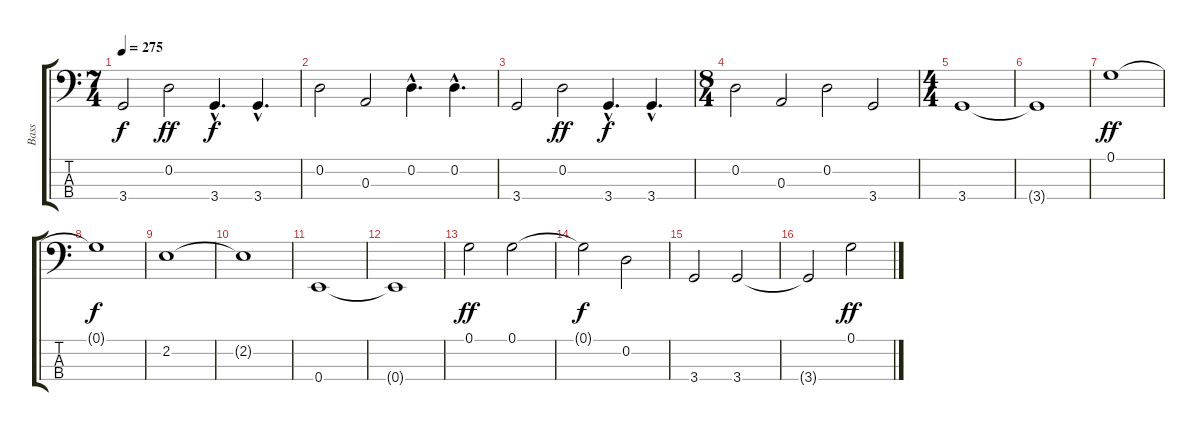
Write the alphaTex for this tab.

\track ("Bass" "Bass") {instrument acousticbass}
\staff {score tabs}
\tuning (G2 D2 A1 E1) {hide}
\ts (7 4)
\tempo 275
\clef f4
\ks c
3.4.2{dy f} 0.2.2{dy ff} 3.4{hac}.4{d dy f} 3.4{hac}.4{d} |
0.2.2 0.3.2 0.2{hac}.4{d} 0.2{hac}.4{d} |
3.4.2 0.2.2{dy ff} 3.4{hac}.4{d dy f} 3.4{hac}.4{d} |
\ts (8 4)
0.2.2 0.3.2 0.2.2 3.4.2 |
\ts (4 4)
3.4.1 |
3.4{t}.1 |
0.1.1{dy ff} |
0.1{t}.1{dy f} |
2.2.1 |
2.2{t}.1 |
0.4.1 |
0.4{t}.1 |
0.1.2{dy ff} 0.1.2 |
0.1{t}.2{dy f} 0.2.2 |
3.4.2 3.4.2 |
3.4{t}.2 0.1.2{dy ff}
